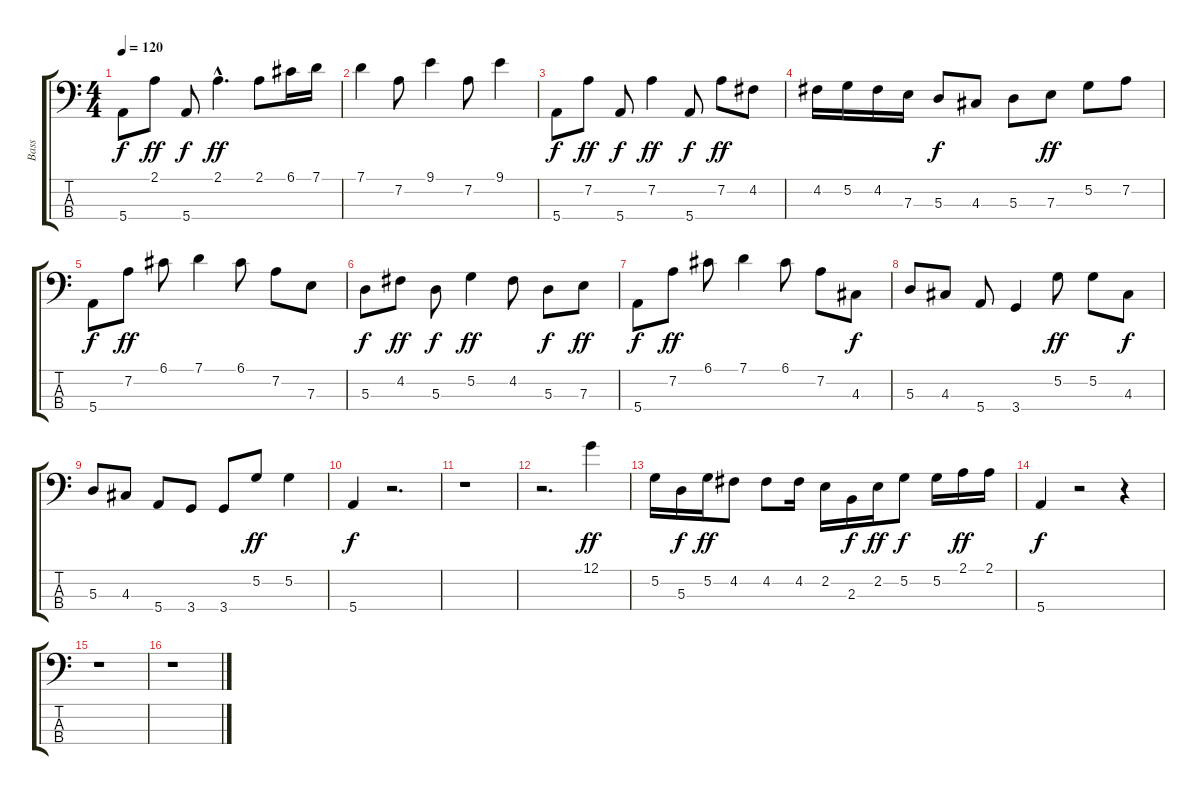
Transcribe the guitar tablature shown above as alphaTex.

\track ("Bass" "Bass") {instrument electricbasspick}
\staff {score tabs}
\tuning (G2 D2 A1 E1) {hide}
\ts (4 4)
\tempo 120
\clef f4
\ks c
5.4.8{dy f} 2.1.8{dy ff} 5.4.8{dy f} 2.1{hac}.4{d dy ff} 2.1.8 6.1.16 7.1.16 |
7.1.4 7.2.8 9.1.4 7.2.8 9.1.4 |
5.4.8{dy f} 7.2.8{dy ff} 5.4.8{dy f} 7.2.4{dy ff} 5.4.8{dy f} 7.2.8{dy ff} 4.2.8 |
4.2.16 5.2.16 4.2.16 7.3.16 5.3.8{dy f} 4.3.8 5.3.8 7.3.8{dy ff} 5.2.8 7.2.8 |
5.4.8{dy f} 7.2.8{dy ff} 6.1.8 7.1.4 6.1.8 7.2.8 7.3.8 |
5.3.8{dy f} 4.2.8{dy ff} 5.3.8{dy f} 5.2.4{dy ff} 4.2.8 5.3.8{dy f} 7.3.8{dy ff} |
5.4.8{dy f} 7.2.8{dy ff} 6.1.8 7.1.4 6.1.8 7.2.8 4.3.8{dy f} |
5.3.8 4.3.8 5.4.8 3.4.4 5.2.8{dy ff} 5.2.8 4.3.8{dy f} |
5.3.8 4.3.8 5.4.8 3.4.8 3.4.8 5.2.8{dy ff} 5.2.4 |
5.4.4{dy f} r.2{d} |
r.1 |
r.2{d} 12.1.4{dy ff} |
5.2.16 5.3.16{dy f} 5.2.16{dy ff} 4.2.8 4.2.8 4.2.16 2.2.16 2.3.16{dy f} 2.2.16{dy ff} 5.2.8{dy f} 5.2.16 2.1.16{dy ff} 2.1.16 |
5.4.4{dy f} r.2 r.4 |
r.1 |
r.1
